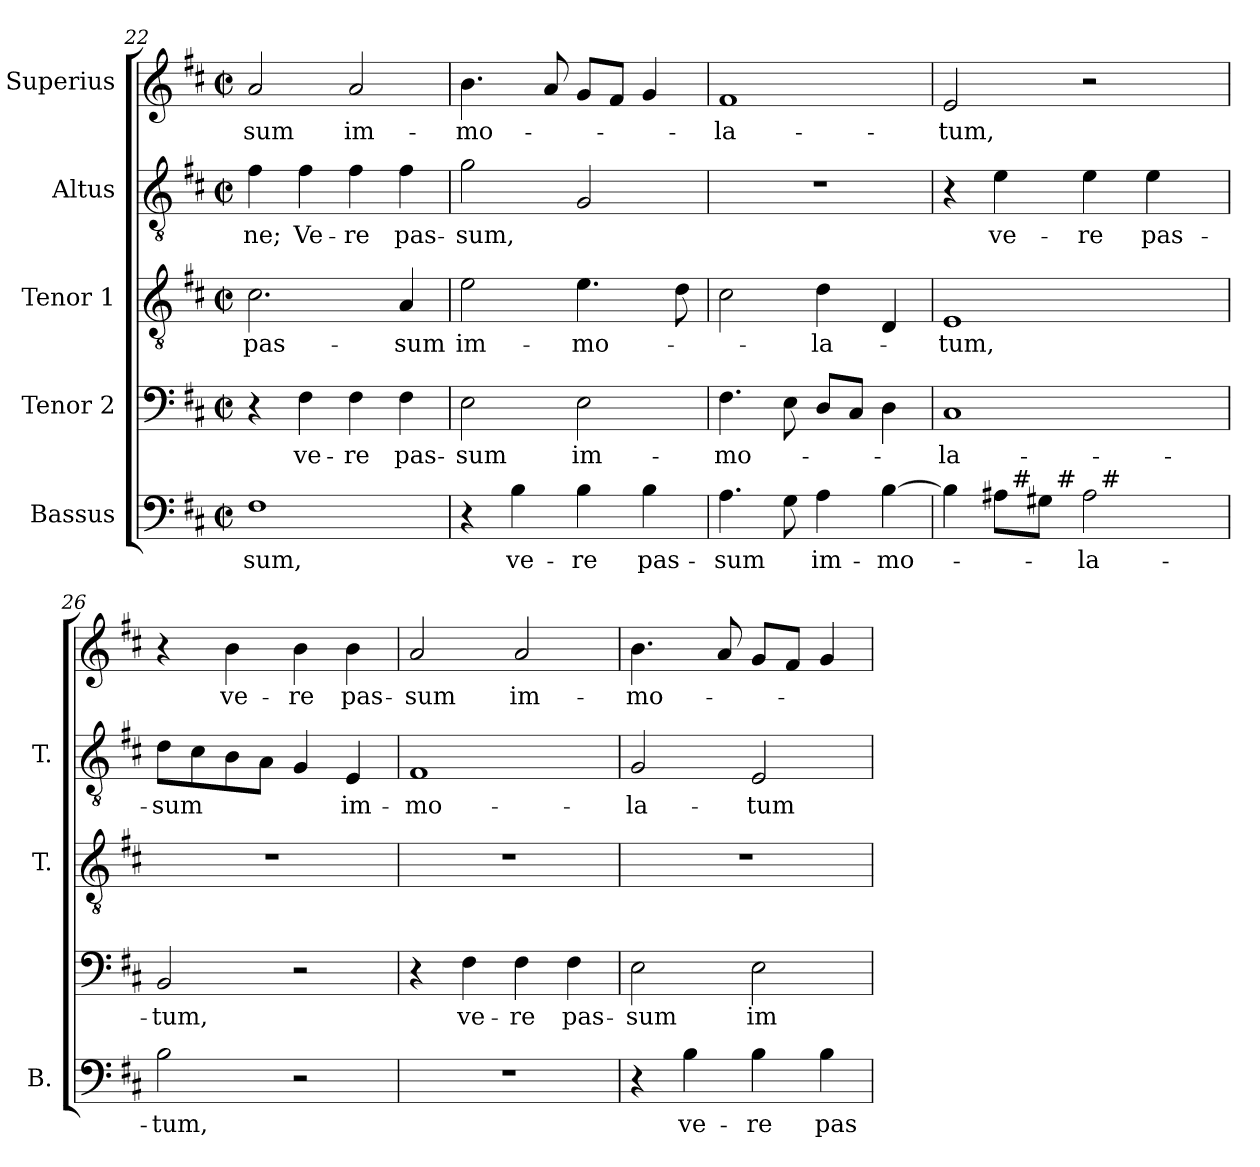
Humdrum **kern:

**kern	**text	**kern	**text	**kern	**text	**kern	**text	**kern	**text
*part5	*part5	*part4	*part4	*part3	*part3	*part2	*part2	*part1	*part1
*staff5	*staff5	*staff4	*staff4	*staff3	*staff3	*staff2	*staff2	*staff1	*staff1
*I"Bassus	*	*I"Tenor 2	*	*I"Tenor 1	*	*I"Altus	*	*I"Superius	*
*I'B.	*	*	*	*I'T.	*	*I'T.	*	*	*
*clefF4	*	*clefF4	*	*clefGv2	*	*clefGv2	*	*clefG2	*
*	*	*	*	*ITrd7c12	*	*ITrd7c12	*	*	*
*k[f#c#]	*	*k[f#c#]	*	*k[f#c#]	*	*k[f#c#]	*	*k[f#c#]	*
*D:	*	*D:	*	*D:	*	*D:	*	*D:	*
*M2/2	*	*M2/2	*	*M2/2	*	*M2/2	*	*M2/2	*
*met(c|)	*	*met(c|)	*	*met(c|)	*	*met(c|)	*	*met(c|)	*
=22	=22	=22	=22	=22	=22	=22	=22	=22	=22
!	!LO:LY:b:color=#000000	!	!	!	!	!	!	!	!
!	!	!	!	!	!LO:LY:b:color=#000000	!	!	!	!
!	!	!	!	!	!	!	!LO:LY:b:color=#000000	!	!
!	!	!	!	!	!	!	!	!	!LO:LY:b:color=#000000
1F#i	-sum,	4r	.	2.C#i\	pas-	4F#i\	-ne;	2ai/	-sum
!	!	!	!LO:LY:b:color=#000000	!	!	!	!	!	!
!	!	!	!	!	!	!	!LO:LY:b:color=#000000	!	!
.	.	4F#i\	ve-	.	.	4F#i\	Ve-	.	.
!	!	!	!LO:LY:b:color=#000000	!	!	!	!	!	!
!	!	!	!	!	!	!	!LO:LY:b:color=#000000	!	!
!	!	!	!	!	!	!	!	!	!LO:LY:b:color=#000000
.	.	4F#i\	-re	.	.	4F#i\	-re	2ai/	im-
!	!	!	!LO:LY:b:color=#000000	!	!	!	!	!	!
!	!	!	!	!	!LO:LY:b:color=#000000	!	!	!	!
!	!	!	!	!	!	!	!LO:LY:b:color=#000000	!	!
.	.	4F#i\	pas-	4AAi/	-sum	4F#i\	pas-	.	.
=23	=23	=23	=23	=23	=23	=23	=23	=23	=23
!	!	!	!LO:LY:b:color=#000000	!	!	!	!	!	!
!	!	!	!	!	!LO:LY:b:color=#000000	!	!	!	!
!	!	!	!	!	!	!	!LO:LY:b:color=#000000	!	!
!	!	!	!	!	!	!	!	!	!LO:LY:b:color=#000000
4r	.	2Ei\	-sum	2Ei\	im-	2Gi\	-sum,	4.bi\	-mo-
!	!LO:LY:b:color=#000000	!	!	!	!	!	!	!	!
4Bi\	ve-	.	.	.	.	.	.	.	.
.	.	.	.	.	.	.	.	8ai/	.
!	!LO:LY:b:color=#000000	!	!	!	!	!	!	!	!
!	!	!	!LO:LY:b:color=#000000	!	!	!	!	!	!
!	!	!	!	!	!LO:LY:b:color=#000000	!	!	!	!
4Bi\	-re	2Ei\	im-	4.Ei\	-mo-	2GGi/	.	8gi/L	.
.	.	.	.	.	.	.	.	8f#i/J	.
!	!LO:LY:b:color=#000000	!	!	!	!	!	!	!	!
4Bi\	pas-	.	.	.	.	.	.	4gi/	.
.	.	.	.	8Di\	.	.	.	.	.
=24	=24	=24	=24	=24	=24	=24	=24	=24	=24
!	!LO:LY:b:color=#000000	!	!	!	!	!	!	!	!
!	!	!	!LO:LY:b:color=#000000	!	!	!	!	!	!
!	!	!	!	!	!	!	!	!	!LO:LY:b:color=#000000
4.Ai\	-sum	4.F#i\	-mo-	2C#i\	.	1r	.	1f#i	-la-
8Gi\	.	8Ei\	.	.	.	.	.	.	.
!	!LO:LY:b:color=#000000	!	!	!	!	!	!	!	!
!	!	!	!	!	!LO:LY:b:color=#000000	!	!	!	!
4Ai\	im-	8Di/L	.	4Di\	-la-	.	.	.	.
.	.	8C#i/J	.	.	.	.	.	.	.
!	!LO:LY:b:color=#000000	!	!	!	!	!	!	!	!
[>4Bi\	-mo-	4Di\	.	4DDi/	.	.	.	.	.
=25	=25	=25	=25	=25	=25	=25	=25	=25	=25
!	!	!	!LO:LY:b:color=#000000	!	!	!	!	!	!
!	!	!	!	!	!LO:LY:b:color=#000000	!	!	!	!
!	!	!	!	!	!	!	!	!	!LO:LY:b:color=#000000
*^	*	*	*	*	*	*	*	*	*
*	*^	*	*	*	*	*	*	*	*	*
*	*	*^	*	*	*	*	*	*	*	*	*
4Bi\]	4ryy	4ryy	2ryy	.	1C#i	-la-	1EEi	-tum,	4r	.	2ei/	-tum,
!	!	!	!	!	!	!	!	!	!	!LO:LY:b:color=#000000	!	!
8A#i\L	32ryy	8ryy	.	.	.	.	.	.	4Ei\	ve-	.	.
.	256ryy	.	.	.	.	.	.	.	.	.	.	.
!	!LO:TX:a:t=#	!	!	!	!	!	!	!	!	!	!	!
.	2ryy	.	.	.	.	.	.	.	.	.	.	.
8G#i\J	.	32ryy	.	.	.	.	.	.	.	.	.	.
.	.	256ryy	.	.	.	.	.	.	.	.	.	.
!	!	!LO:TX:a:t=#	!	!	!	!	!	!	!	!	!	!
.	.	2ryy	.	.	.	.	.	.	.	.	.	.
!	!	!	!	!LO:LY:b:color=#000000	!	!	!	!	!	!	!	!
!	!	!	!	!	!	!	!	!	!	!LO:LY:b:color=#000000	!	!
2A#i\	.	.	32ryy	-la-	.	.	.	.	4Ei\	-re	2r	.
.	.	.	256ryy	.	.	.	.	.	.	.	.	.
!	!	!	!LO:TX:a:t=#	!	!	!	!	!	!	!	!	!
.	.	.	4ryy	.	.	.	.	.	.	.	.	.
!	!	!	!	!	!	!	!	!	!	!LO:LY:b:color=#000000	!	!
.	.	.	.	.	.	.	.	.	4Ei\	pas-	.	.
.	8ryy	.	8ryy	.	.	.	.	.	.	.	.	.
.	16ryy	16ryy	16ryy	.	.	.	.	.	.	.	.	.
.	64..ryy	64..ryy	64..ryy	.	.	.	.	.	.	.	.	.
*v	*v	*v	*v	*	*	*	*	*	*	*	*	*
!!LO:PB:g=z
=26	=26	=26	=26	=26	=26	=26	=26	=26	=26
*^	*	*	*	*	*	*	*	*	*
*	*^	*	*	*	*	*	*	*	*	*
*	*	*^	*	*	*	*	*	*	*	*	*
!	!	!	!	!LO:LY:b:color=#000000	!	!	!	!	!	!	!	!
*v	*v	*v	*v	*	*	*	*	*	*	*	*	*
*^	*	*	*	*	*	*	*	*	*
*	*^	*	*	*	*	*	*	*	*	*
*	*	*^	*	*	*	*	*	*	*	*	*
!	!	!	!	!	!	!LO:LY:b:color=#000000	!	!	!	!	!	!
*v	*v	*v	*v	*	*	*	*	*	*	*	*	*
*^	*	*	*	*	*	*	*	*	*
*	*^	*	*	*	*	*	*	*	*	*
*	*	*^	*	*	*	*	*	*	*	*	*
!	!	!	!	!	!	!	!	!	!	!LO:LY:b:color=#000000	!	!
*v	*v	*v	*v	*	*	*	*	*	*	*	*	*
2Bi\	-tum,	2BBi/	-tum,	1r	.	8Di\L	-sum	4r	.
.	.	.	.	.	.	8C#i\	.	.	.
!	!	!	!	!	!	!	!	!	!LO:LY:b:color=#000000
.	.	.	.	.	.	8BBi\	.	4bi\	ve-
.	.	.	.	.	.	8AAi\J	.	.	.
!	!	!	!	!	!	!	!	!	!LO:LY:b:color=#000000
2r	.	2r	.	.	.	4GGi/	.	4bi\	-re
!	!	!	!	!	!	!	!LO:LY:b:color=#000000	!	!
!	!	!	!	!	!	!	!	!	!LO:LY:b:color=#000000
.	.	.	.	.	.	4EEi/	im-	4bi\	pas-
=27	=27	=27	=27	=27	=27	=27	=27	=27	=27
!	!	!	!	!	!	!	!LO:LY:b:color=#000000	!	!
!	!	!	!	!	!	!	!	!	!LO:LY:b:color=#000000
1r	.	4r	.	1r	.	1FF#i	-mo-	2ai/	-sum
!	!	!	!LO:LY:b:color=#000000	!	!	!	!	!	!
.	.	4F#i\	ve-	.	.	.	.	.	.
!	!	!	!LO:LY:b:color=#000000	!	!	!	!	!	!
!	!	!	!	!	!	!	!	!	!LO:LY:b:color=#000000
.	.	4F#i\	-re	.	.	.	.	2ai/	im-
!	!	!	!LO:LY:b:color=#000000	!	!	!	!	!	!
.	.	4F#i\	pas-	.	.	.	.	.	.
=28	=28	=28	=28	=28	=28	=28	=28	=28	=28
!	!	!	!LO:LY:b:color=#000000	!	!	!	!	!	!
!	!	!	!	!	!	!	!LO:LY:b:color=#000000	!	!
!	!	!	!	!	!	!	!	!	!LO:LY:b:color=#000000
4r	.	2Ei\	-sum	1r	.	2GGi/	-la-	4.bi\	-mo-
!	!LO:LY:b:color=#000000	!	!	!	!	!	!	!	!
4Bi\	ve-	.	.	.	.	.	.	.	.
.	.	.	.	.	.	.	.	8ai/	.
!	!LO:LY:b:color=#000000	!	!	!	!	!	!	!	!
!	!	!	!LO:LY:b:color=#000000	!	!	!	!	!	!
!	!	!	!	!	!	!	!LO:LY:b:color=#000000	!	!
4Bi\	-re	2Ei\	im-	.	.	2EEi/	-tum	8gi/L	.
.	.	.	.	.	.	.	.	8f#i/J	.
!	!LO:LY:b:color=#000000	!	!	!	!	!	!	!	!
4Bi\	pas-	.	.	.	.	.	.	4gi/	.
=	=	=	=	=	=	=	=	=	=
*-	*-	*-	*-	*-	*-	*-	*-	*-	*-
